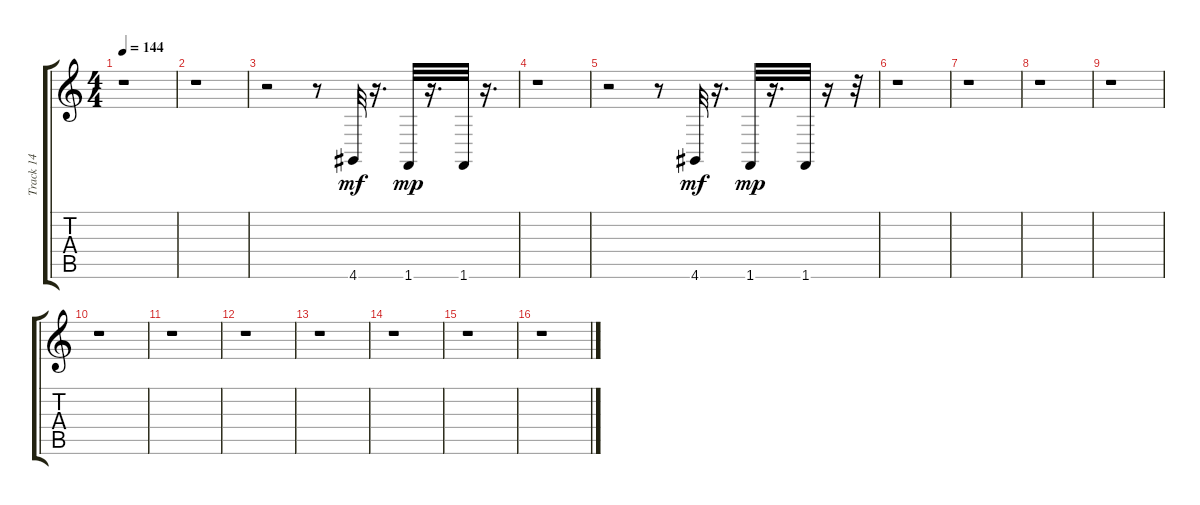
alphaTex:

\track ("Track 14" "Track 14") {instrument stringensemble2}
\staff {score tabs}
\tuning (E4 B3 G3 D3 A2 E2) {hide}
\ts (4 4)
\tempo 144
\clef g2
\ks c
r.1{dy mp} |
r.1 |
r.2 r.8 4.6.32{dy mf} r.16{d} 1.6.32{dy mp} r.16{d} 1.6.32 r.16{d} |
r.1 |
r.2 r.8 4.6.32{dy mf} r.16{d} 1.6.32{dy mp} r.16{d} 1.6.32 r.16 r.32 |
r.1 |
r.1 |
r.1 |
r.1 |
r.1 |
r.1 |
r.1 |
r.1 |
r.1 |
r.1 |
r.1
